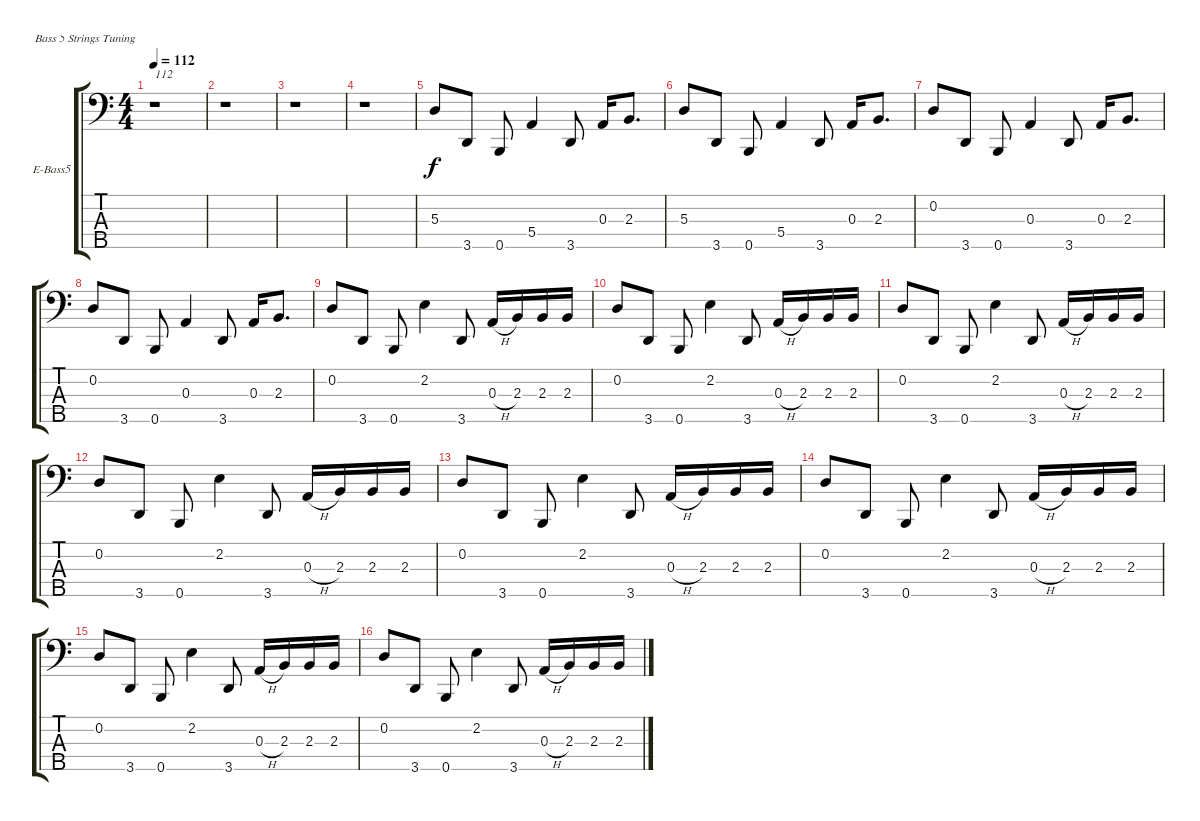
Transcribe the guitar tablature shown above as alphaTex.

\bracketExtendMode groupsimilarinstruments
\firstSystemTrackNameOrientation horizontal
\otherSystemsTrackNameOrientation horizontal
\track ("Justin Chancellor" "E-Bass5") {instrument electricbasspick}
\staff {score tabs}
\tuning (G2 D2 A1 E1 B0)
\ts (4 4)
\beaming (8 2 2 2 2)
\tempo 112
\clef f4
\ks c
r.1{txt "112" dy f instrument electricbasspick} |
r.1 |
r.1 |
r.1 |
5.3.8 3.5.8 0.5.8 5.4.4 3.5.8 0.3.16 2.3.8{d} |
5.3.8 3.5.8 0.5.8 5.4.4 3.5.8 0.3.16 2.3.8{d} |
0.2.8 3.5.8 0.5.8 0.3.4 3.5.8 0.3.16 2.3.8{d} |
0.2.8 3.5.8 0.5.8 0.3.4 3.5.8 0.3.16 2.3.8{d} |
0.2.8 3.5.8 0.5.8 2.2.4 3.5.8 0.3{h}.16 2.3.16 2.3.16 2.3.16 |
0.2.8 3.5.8 0.5.8 2.2.4 3.5.8 0.3{h}.16 2.3.16 2.3.16 2.3.16 |
0.2.8 3.5.8 0.5.8 2.2.4 3.5.8 0.3{h}.16 2.3.16 2.3.16 2.3.16 |
0.2.8 3.5.8 0.5.8 2.2.4 3.5.8 0.3{h}.16 2.3.16 2.3.16 2.3.16 |
0.2.8 3.5.8 0.5.8 2.2.4 3.5.8 0.3{h}.16 2.3.16 2.3.16 2.3.16 |
0.2.8 3.5.8 0.5.8 2.2.4 3.5.8 0.3{h}.16 2.3.16 2.3.16 2.3.16 |
0.2.8 3.5.8 0.5.8 2.2.4 3.5.8 0.3{h}.16 2.3.16 2.3.16 2.3.16 |
0.2.8 3.5.8 0.5.8 2.2.4 3.5.8 0.3{h}.16 2.3.16 2.3.16 2.3.16
